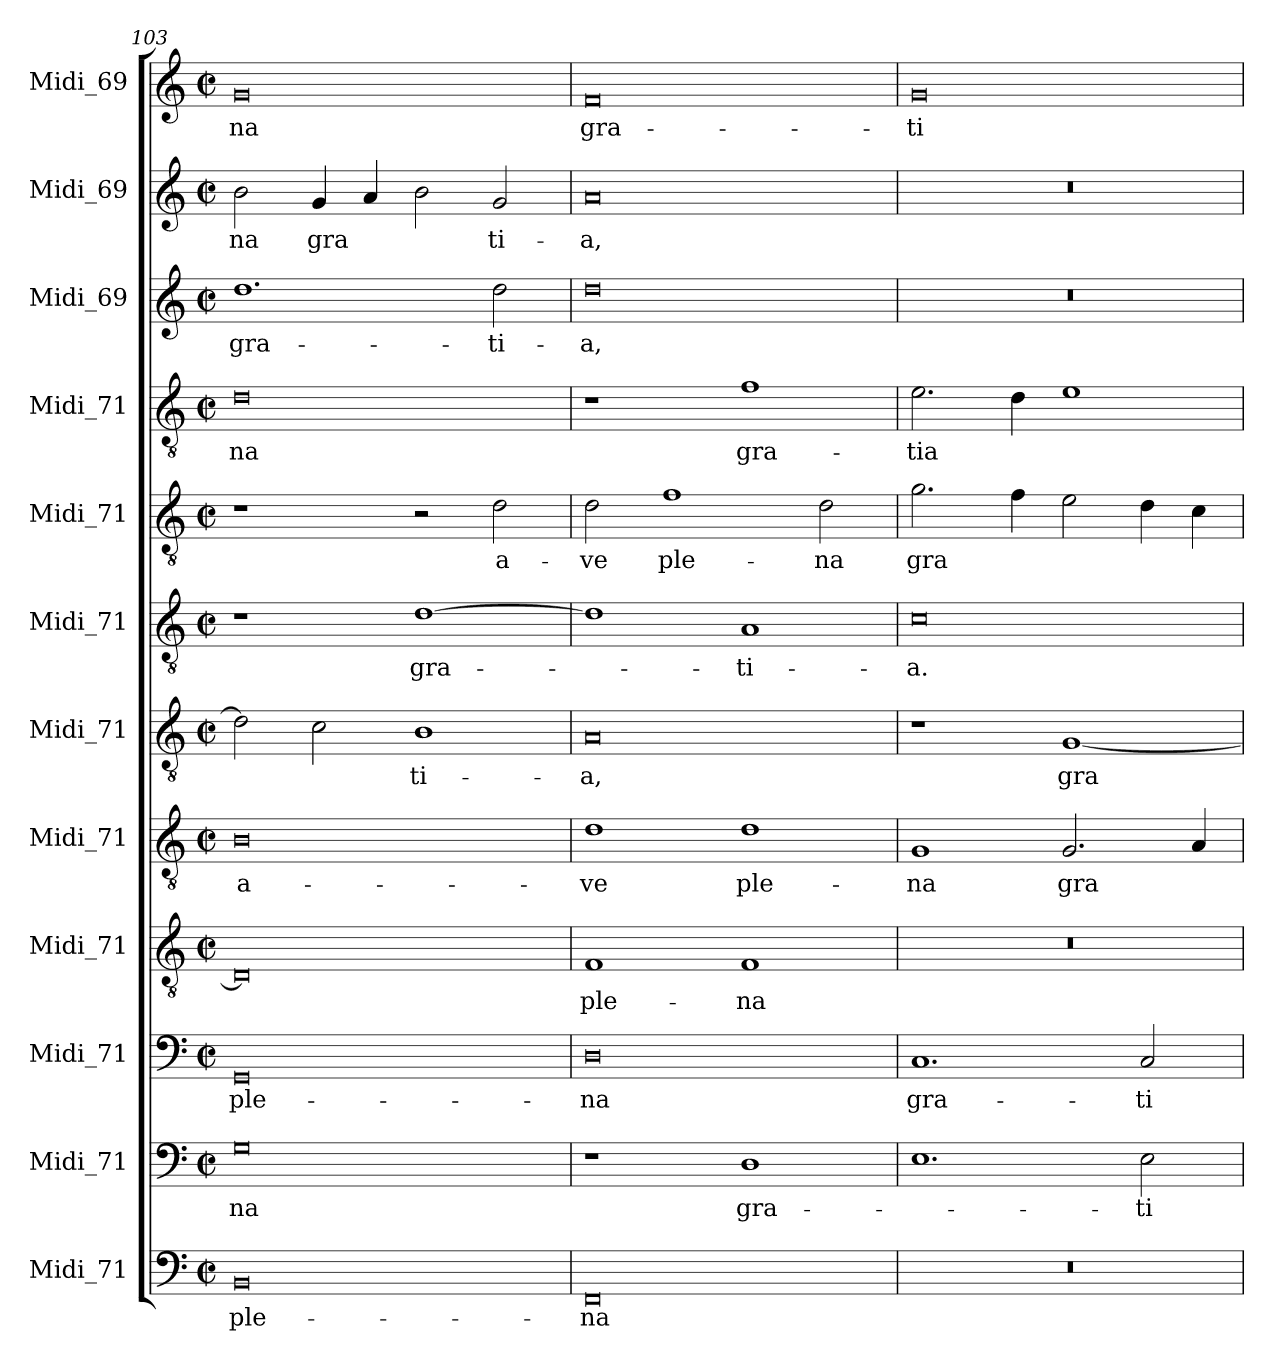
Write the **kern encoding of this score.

**kern	**text	**kern	**text	**kern	**text	**kern	**text	**kern	**text	**kern	**text	**kern	**text	**kern	**text	**kern	**text	**kern	**text	**kern	**text	**kern	**text
*part12	*part12	*part11	*part11	*part10	*part10	*part9	*part9	*part8	*part8	*part7	*part7	*part6	*part6	*part5	*part5	*part4	*part4	*part3	*part3	*part2	*part2	*part1	*part1
*staff12	*staff12	*staff11	*staff11	*staff10	*staff10	*staff9	*staff9	*staff8	*staff8	*staff7	*staff7	*staff6	*staff6	*staff5	*staff5	*staff4	*staff4	*staff3	*staff3	*staff2	*staff2	*staff1	*staff1
*I"Midi_71	*	*I"Midi_71	*	*I"Midi_71	*	*I"Midi_71	*	*I"Midi_71	*	*I"Midi_71	*	*I"Midi_71	*	*I"Midi_71	*	*I"Midi_71	*	*I"Midi_69	*	*I"Midi_69	*	*I"Midi_69	*
*clefF4	*	*clefF4	*	*clefF4	*	*clefGv2	*	*clefGv2	*	*clefGv2	*	*clefGv2	*	*clefGv2	*	*clefGv2	*	*clefG2	*	*clefG2	*	*clefG2	*
*k[]	*	*k[]	*	*k[]	*	*k[]	*	*k[]	*	*k[]	*	*k[]	*	*k[]	*	*k[]	*	*k[]	*	*k[]	*	*k[]	*
*C:	*	*C:	*	*C:	*	*C:	*	*C:	*	*C:	*	*C:	*	*C:	*	*C:	*	*C:	*	*C:	*	*C:	*
*M4/2	*	*M4/2	*	*M4/2	*	*M4/2	*	*M4/2	*	*M4/2	*	*M4/2	*	*M4/2	*	*M4/2	*	*M4/2	*	*M4/2	*	*M4/2	*
*met(c|)	*	*met(c|)	*	*met(c|)	*	*met(c|)	*	*met(c|)	*	*met(c|)	*	*met(c|)	*	*met(c|)	*	*met(c|)	*	*met(c|)	*	*met(c|)	*	*met(c|)	*
=103	=103	=103	=103	=103	=103	=103	=103	=103	=103	=103	=103	=103	=103	=103	=103	=103	=103	=103	=103	=103	=103	=103	=103
!	!LO:LY:b	!	!LO:LY:b	!	!LO:LY:b	!	!	!	!LO:LY:b	!	!	!	!	!	!	!	!LO:LY:b	!	!LO:LY:b	!	!LO:LY:b	!	!LO:LY:b
0BB	ple-	0G	-na	0GG	ple-	0D]	.	0B	a-	2d]	.	1r	.	1r	.	0d	-na	1.dd	gra-	2b	-na	0g	-na
!	!	!	!	!	!	!	!	!	!	!	!	!	!	!	!	!	!	!	!	!	!LO:LY:b	!	!
.	.	.	.	.	.	.	.	.	.	2c	.	.	.	.	.	.	.	.	.	4g	gra	.	.
.	.	.	.	.	.	.	.	.	.	.	.	.	.	.	.	.	.	.	.	4a	.	.	.
!	!	!	!	!	!	!	!	!	!	!	!LO:LY:b	!	!LO:LY:b	!	!	!	!	!	!	!	!	!	!
.	.	.	.	.	.	.	.	.	.	1B	ti-	[1d	gra-	2r	.	.	.	.	.	2b	.	.	.
!	!	!	!	!	!	!	!	!	!	!	!	!	!	!	!LO:LY:b	!	!	!	!LO:LY:b	!	!LO:LY:b	!	!
.	.	.	.	.	.	.	.	.	.	.	.	.	.	2d	a-	.	.	2dd	-ti-	2g	ti-	.	.
=104	=104	=104	=104	=104	=104	=104	=104	=104	=104	=104	=104	=104	=104	=104	=104	=104	=104	=104	=104	=104	=104	=104	=104
!	!LO:LY:b	!	!	!	!LO:LY:b	!	!LO:LY:b	!	!LO:LY:b	!	!LO:LY:b	!	!	!	!LO:LY:b	!	!	!	!LO:LY:b	!	!LO:LY:b	!	!LO:LY:b
0FF	-na	1r	.	0D	-na	1F	ple-	1d	-ve	0A	-a,	1d]	.	2d	-ve	1r	.	0dd	-a,	0a	-a,	0f	gra-
!	!	!	!	!	!	!	!	!	!	!	!	!	!	!	!LO:LY:b	!	!	!	!	!	!	!	!
.	.	.	.	.	.	.	.	.	.	.	.	.	.	1f	ple-	.	.	.	.	.	.	.	.
!	!	!	!LO:LY:b	!	!	!	!LO:LY:b	!	!LO:LY:b	!	!	!	!LO:LY:b	!	!	!	!LO:LY:b	!	!	!	!	!	!
.	.	1D	gra-	.	.	1F	-na	1d	ple-	.	.	1A	-ti-	.	.	1f	gra-	.	.	.	.	.	.
!	!	!	!	!	!	!	!	!	!	!	!	!	!	!	!LO:LY:b	!	!	!	!	!	!	!	!
.	.	.	.	.	.	.	.	.	.	.	.	.	.	2d	-na	.	.	.	.	.	.	.	.
=105	=105	=105	=105	=105	=105	=105	=105	=105	=105	=105	=105	=105	=105	=105	=105	=105	=105	=105	=105	=105	=105	=105	=105
!	!	!	!	!	!LO:LY:b	!	!	!	!LO:LY:b	!	!	!	!LO:LY:b	!	!LO:LY:b	!	!LO:LY:b	!	!	!	!	!	!LO:LY:b
0r	.	1.E	.	1.C	gra-	0r	.	1G	-na	1r	.	0c	-a.	2.g	gra	2.e	-tia	0r	.	0r	.	0g	-ti-
.	.	.	.	.	.	.	.	.	.	.	.	.	.	4f	.	4d	.	.	.	.	.	.	.
!	!	!	!	!	!	!	!	!	!LO:LY:b	!	!LO:LY:b	!	!	!	!	!	!	!	!	!	!	!	!
.	.	.	.	.	.	.	.	2.G	gra	[1G	gra-	.	.	2e	.	1e	.	.	.	.	.	.	.
!	!	!	!LO:LY:b	!	!LO:LY:b	!	!	!	!	!	!	!	!	!	!	!	!	!	!	!	!	!	!
.	.	2E	-ti-	2C	-ti-	.	.	.	.	.	.	.	.	4d	.	.	.	.	.	.	.	.	.
.	.	.	.	.	.	.	.	4A	.	.	.	.	.	4c	.	.	.	.	.	.	.	.	.
=	=	=	=	=	=	=	=	=	=	=	=	=	=	=	=	=	=	=	=	=	=	=	=
*-	*-	*-	*-	*-	*-	*-	*-	*-	*-	*-	*-	*-	*-	*-	*-	*-	*-	*-	*-	*-	*-	*-	*-
